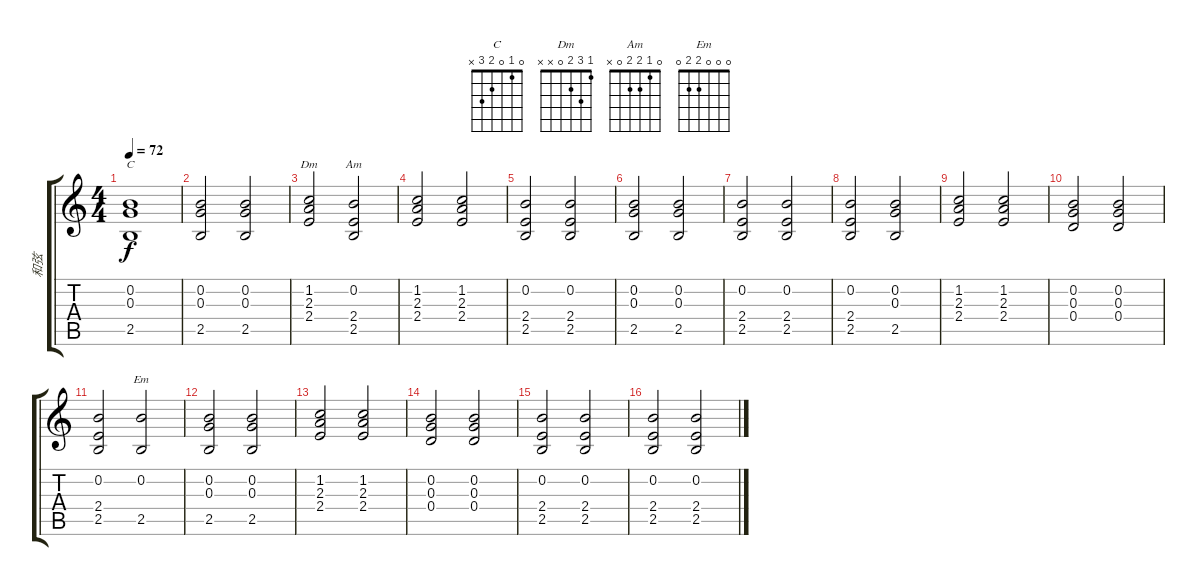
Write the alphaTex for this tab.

\track ("和弦" "和弦") {mute instrument acousticguitarsteel}
\staff {score tabs}
\tuning (E4 B3 G3 D3 A2 E2) {hide}
\chord ("C" 0 1 0 2 3 x)
\chord ("Dm" 1 3 2 0 x x)
\chord ("Am" 0 1 2 2 0 x)
\chord ("Em" 0 0 0 2 2 0)
\ts (4 4)
\tempo 72
\clef g2
\ks c
(0.2 0.3 2.5).1{ch "C" dy f} |
(0.2 0.3 2.5).2 (0.2 0.3 2.5).2 |
(1.2 2.3 2.4).2{ch "Dm"} (0.2 2.4 2.5).2{ch "Am"} |
(1.2 2.3 2.4).2 (1.2 2.3 2.4).2 |
(0.2 2.4 2.5).2 (0.2 2.4 2.5).2 |
(0.2 0.3 2.5).2 (0.2 0.3 2.5).2 |
(0.2 2.4 2.5).2 (0.2 2.4 2.5).2 |
(0.2 2.4 2.5).2 (0.2 0.3 2.5).2 |
(1.2 2.3 2.4).2 (1.2 2.3 2.4).2 |
(0.2 0.3 0.4).2 (0.2 0.3 0.4).2 |
(0.2 2.4 2.5).2 (0.2 2.5).2{ch "Em"} |
(0.2 0.3 2.5).2 (0.2 0.3 2.5).2 |
(1.2 2.3 2.4).2 (1.2 2.3 2.4).2 |
(0.2 0.3 0.4).2 (0.2 0.3 0.4).2 |
(0.2 2.4 2.5).2 (0.2 2.4 2.5).2 |
(0.2 2.4 2.5).2 (0.2 2.4 2.5).2
